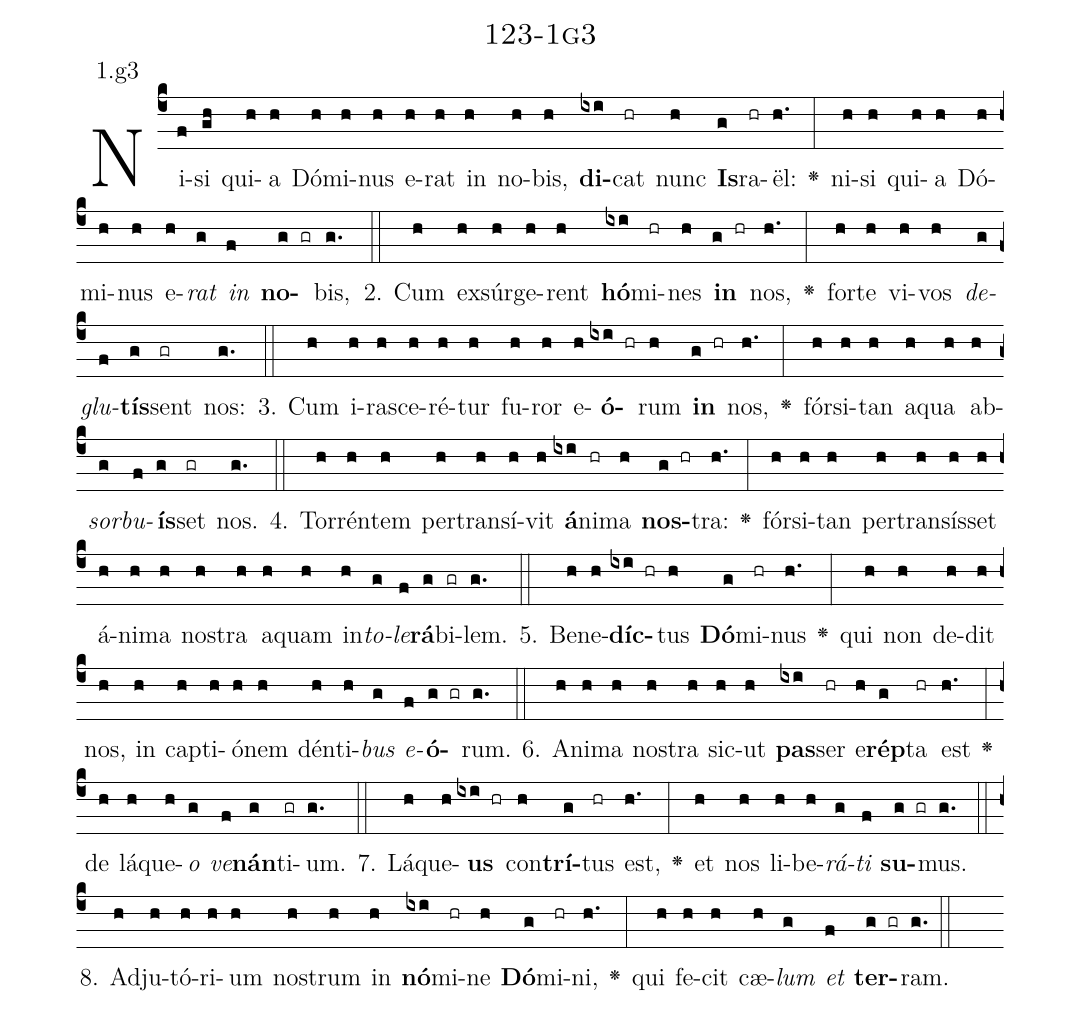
name: 123-1g3;
annotation: 1.g3;
%%
(c4)Ni(f)si(gh) qui(h)a(h) Dó(h)mi(h)nus(h) e(h)rat(h) in(h) no(h)bis,(h) <b>di</b>(ixi)cat(hr) nunc(h) <b>Is</b>(g)ra(hr)ël:(h.) <v>\greheightstar</v>(:) ni(h)si(h) qui(h)a(h) Dó(h)mi(h)nus(h) e(h)<i>rat</i>(g) <i>in</i>(f) <b>no</b>(g gr)bis,(g.) (::)
2. Cum(h) ex(h)súr(h)ge(h)rent(h) <b>hó</b>(ixi)mi(hr)nes(h) <b>in</b>(g hr) nos,(h.) <v>\greheightstar</v>(:) for(h)te(h) vi(h)vos(h) <i>de</i>(g)<i>glu</i>(f)<b>tís</b>(g)sent(gr) nos:(g.) (::)
3. Cum(h) i(h)ra(h)sce(h)ré(h)tur(h) fu(h)ror(h) e(h)<b>ó</b>(ixi hr)rum(h) <b>in</b>(g hr) nos,(h.) <v>\greheightstar</v>(:) fór(h)si(h)tan(h) a(h)qua(h) ab(h)<i>sor</i>(g)<i>bu</i>(f)<b>ís</b>(g)set(gr) nos.(g.) (::)
4. Tor(h)rén(h)tem(h) per(h)trans(h)í(h)vit(h) <b>á</b>(ixi)ni(hr)ma(h) <b>nos</b>(g hr)tra:(h.) <v>\greheightstar</v>(:) fór(h)si(h)tan(h) per(h)trans(h)ís(h)set(h) á(h)ni(h)ma(h) nos(h)tra(h) a(h)quam(h) in(h)<i>to</i>(g)<i>le</i>(f)<b>rá</b>(g)bi(gr)lem.(g.) (::)
5. Be(h)ne(h)<b>díc</b>(ixi hr)tus(h) <b>Dó</b>(g)mi(hr)nus(h.) <v>\greheightstar</v>(:) qui(h) non(h) de(h)dit(h) nos,(h) in(h) cap(h)ti(h)ó(h)nem(h) dén(h)ti(h)<i>bus</i>(g) <i>e</i>(f)<b>ó</b>(g gr)rum.(g.) (::)
6. A(h)ni(h)ma(h) nos(h)tra(h) sic(h)ut(h) <b>pas</b>(ixi)ser(hr) e(h)<b>rép</b>(g)ta(hr) est(h.) <v>\greheightstar</v>(:) de(h) lá(h)que(h)<i>o</i>(g) <i>ve</i>(f)<b>nán</b>(g)ti(gr)um.(g.) (::)
7. Lá(h)que(h)<b>us</b>(ixi hr) con(h)<b>trí</b>(g)tus(hr) est,(h.) <v>\greheightstar</v>(:) et(h) nos(h) li(h)be(h)<i>rá</i>(g)<i>ti</i>(f) <b>su</b>(g gr)mus.(g.) (::)
8. Ad(h)ju(h)tó(h)ri(h)um(h) nos(h)trum(h) in(h) <b>nó</b>(ixi)mi(hr)ne(h) <b>Dó</b>(g)mi(hr)ni,(h.) <v>\greheightstar</v>(:) qui(h) fe(h)cit(h) cæ(h)<i>lum</i>(g) <i>et</i>(f) <b>ter</b>(g gr)ram.(g.) (::)
